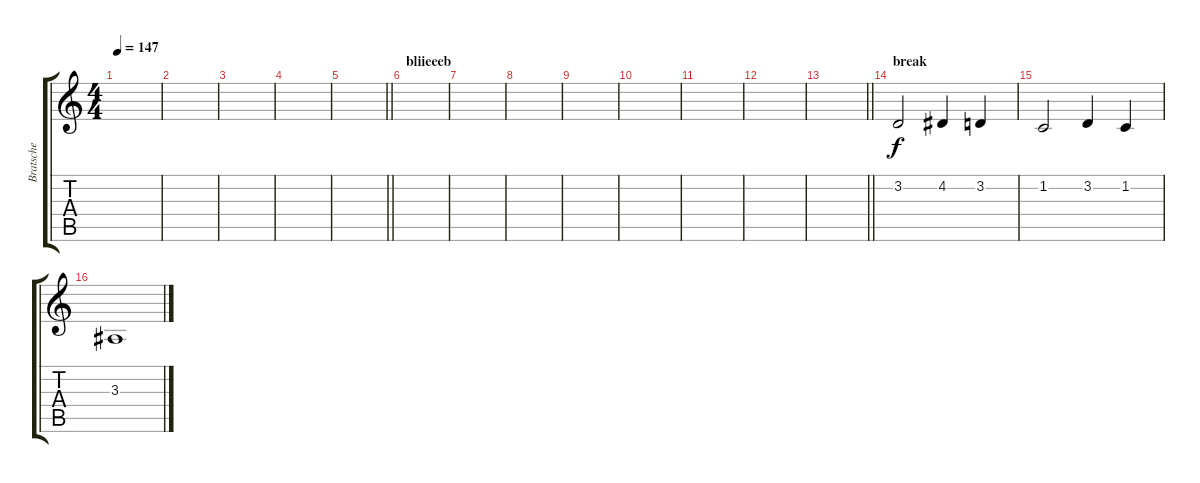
\track ("Bratsche" "Bratsche") {instrument viola}
\staff {score tabs}
\tuning (E4 B3 G3 D3 A2 E2) {hide}
\ts (4 4)
\tempo 147
\clef g2
\ks c
|
|
|
|
\barLineRight lightlight
|
\section ("" "bliieeeb")
|
|
|
|
|
|
|
\barLineRight lightlight
|
\section ("" "break")
3.2.2 4.2.4 3.2.4 |
1.2.2 3.2.4 1.2.4 |
3.3.1
